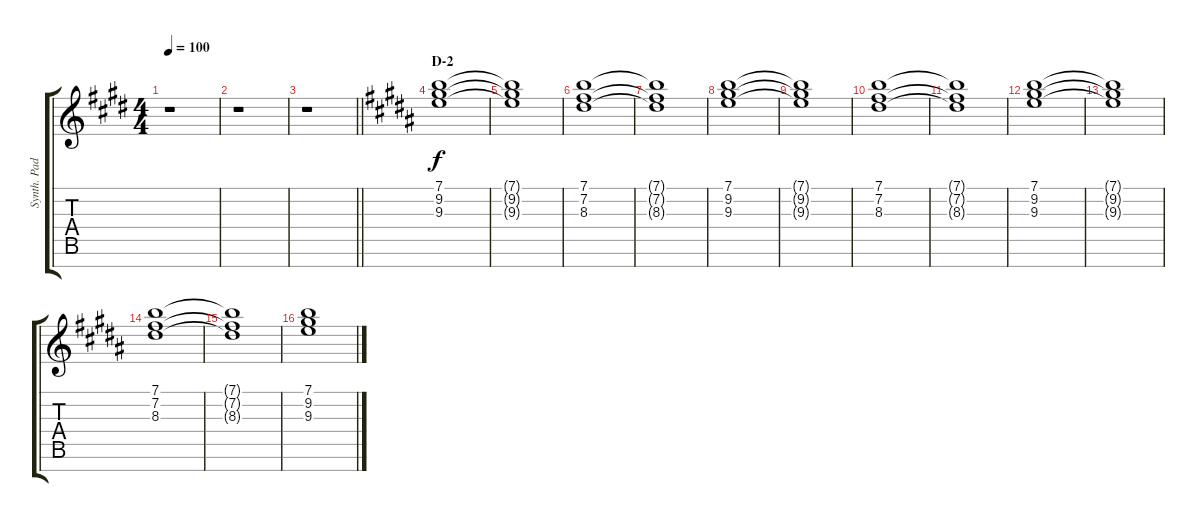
\track ("Synth. Pad" "Synth. Pad") {instrument fx5brightness}
\staff {score tabs}
\tuning (E5 B4 G4 D4 A3 E3 B2) {hide}
\ts (4 4)
\tempo 100
\clef g2
\ks e
r.1{dy f} |
r.1 |
\barLineRight lightlight
r.1 |
\section ("" "D-2")
\ks b
(7.1 9.2 9.3).1 |
(7.1{t} 9.2{t} 9.3{t}).1 |
(7.1 7.2 8.3).1 |
(7.1{t} 7.2{t} 8.3{t}).1 |
(7.1 9.2 9.3).1 |
(7.1{t} 9.2{t} 9.3{t}).1 |
(7.1 7.2 8.3).1 |
(7.1{t} 7.2{t} 8.3{t}).1 |
(7.1 9.2 9.3).1 |
(7.1{t} 9.2{t} 9.3{t}).1 |
(7.1 7.2 8.3).1 |
(7.1{t} 7.2{t} 8.3{t}).1 |
(7.1 9.2 9.3).1
